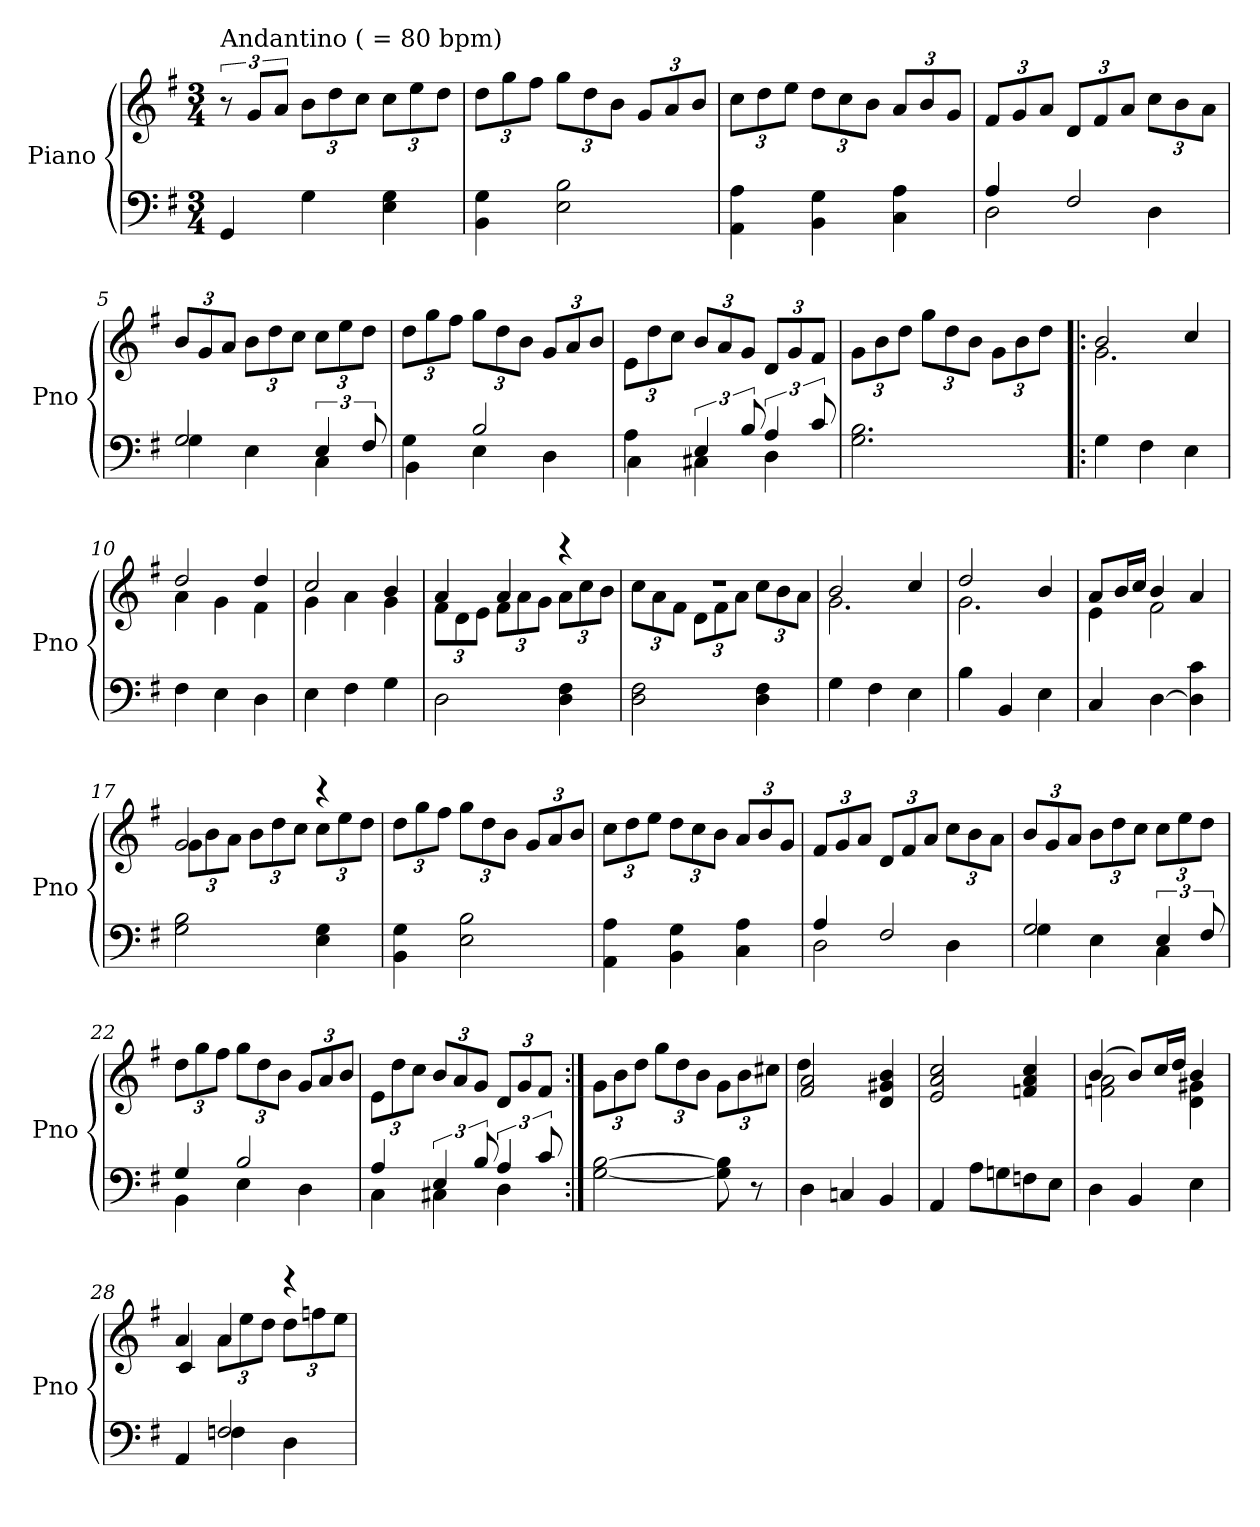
**kern	**kern
*part1	*part1
*staff2	*staff1
*I"Piano	*
*I'Pno	*
*clefF4	*clefG2
*k[f#]	*k[f#]
*G:	*G:
*M3/4	*M3/4
=1	=1
!	!LO:TX:a:t=Andantino (      = 80 bpm)
4GG/	12r
.	12g/L
.	12a/J
*	*Xbrackettup
4G\	12b\L
.	12dd\
.	12cc\J
4E\ 4G\	12cc\L
.	12ee\
.	12dd\J
=2	=2
4BB\ 4G\	12dd\L
.	12gg\
.	12ff#\J
2E\ 2B\	12gg\L
.	12dd\
.	12b\J
.	12g/L
.	12a/
.	12b/J
=3	=3
4AA\ 4A\	12cc\L
.	12dd\
.	12ee\J
4BB\ 4G\	12dd\L
.	12cc\
.	12b\J
4C\ 4A\	12a/L
.	12b/
.	12g/J
!!LO:LB:g=z
=4	=4
*^	*
4A/	2D\	12f#/L
.	.	12g/
.	.	12a/J
2F#/	.	12d/L
.	.	12f#/
.	.	12a/J
.	4D\	12cc\L
.	.	12b\
.	.	12a\J
=5	=5	=5
2G/	4G\	12b/L
.	.	12g/
.	.	12a/J
.	4E\	12b\L
.	.	12dd\
.	.	12cc\J
6E/	4C\	12cc\L
.	.	12ee\
12F#/	.	12dd\J
=6	=6	=6
4G\	4BB\	12dd\L
.	.	12gg\
.	.	12ff#\J
2B/	4E\	12gg\L
.	.	12dd\
.	.	12b\J
.	4D\	12g/L
.	.	12a/
.	.	12b/J
!!LO:LB:g=z
=7	=7	=7
4A\	4C\	12e\L
.	.	12dd\
.	.	12cc\J
6E/	4C#X\	12b/L
.	.	12a/
12B/	.	12g/J
6A/	4D\	12d/L
.	.	12g/
12c/	.	12f#/J
*v	*v	*
=8	=8
2.G\ 2.B\	12g\L
.	12b\
.	12dd\J
.	12gg\L
.	12dd\
.	12b\J
.	12g\L
.	12b\
.	12dd\J
=9!|:	=9!|:
*	*^
4G\	2b/	2.g\
4F#\	.	.
4E\	4cc/	.
!!LO:LB:g=z	!!
=10	=10	=10
4F#\	2dd/	4a\
4E\	.	4g\
4D\	4dd/	4f#\
=11	=11	=11
4E\	2cc/	4g\
4F#\	.	4a\
4G\	4b/	4g\
=12	=12	=12
2D\	4a/	12f#\L
.	.	12d\
.	.	12e\J
.	4a/	12f#\L
.	.	12a\
.	.	12g\J
4D\ 4F#\	4rccc	12a\L
.	.	12cc\
.	.	12b\J
!!LO:PB:g=z	!!
=13	=13	=13
2D\ 2F#\	2.rdd	12cc\L
.	.	12a\
.	.	12f#\J
.	.	12d\L
.	.	12f#\
.	.	12a\J
4D\ 4F#\	.	12cc\L
.	.	12b\
.	.	12a\J
=14	=14	=14
4G\	2b/	2.g\
4F#\	.	.
4E\	4cc/	.
=15	=15	=15
4B\	2dd/	2.g\
4BB/	.	.
4E\	4b/	.
!!LO:LB:g=z	!!
=16	=16	=16
4C/	8a/L	4e\
.	16b/L	.
.	16cc/JJ	.
[4D\	4b/	2f#\
4D\] 4c\	4a/	.
=17	=17	=17
2G\ 2B\	2g/	12g\L
.	.	12b\
.	.	12a\J
.	.	12b\L
.	.	12dd\
.	.	12cc\J
4E\ 4G\	4rccc	12cc\L
.	.	12ee\
.	.	12dd\J
*	*v	*v
=18	=18
4BB\ 4G\	12dd\L
.	12gg\
.	12ff#\J
2E\ 2B\	12gg\L
.	12dd\
.	12b\J
.	12g/L
.	12a/
.	12b/J
!!LO:LB:g=z
=19	=19
4AA\ 4A\	12cc\L
.	12dd\
.	12ee\J
4BB\ 4G\	12dd\L
.	12cc\
.	12b\J
4C\ 4A\	12a/L
.	12b/
.	12g/J
=20	=20
*^	*
4A/	2D\	12f#/L
.	.	12g/
.	.	12a/J
2F#/	.	12d/L
.	.	12f#/
.	.	12a/J
.	4D\	12cc\L
.	.	12b\
.	.	12a\J
=21	=21	=21
2G/	4G\	12b/L
.	.	12g/
.	.	12a/J
.	4E\	12b\L
.	.	12dd\
.	.	12cc\J
6E/	4C\	12cc\L
.	.	12ee\
12F#/	.	12dd\J
!!LO:LB:g=z
=22	=22	=22
4G/	4BB\	12dd\L
.	.	12gg\
.	.	12ff#\J
2B/	4E\	12gg\L
.	.	12dd\
.	.	12b\J
.	4D\	12g/L
.	.	12a/
.	.	12b/J
=23	=23	=23
4A/	4C\	12e\L
.	.	12dd\
.	.	12cc\J
6E/	4C#X\	12b/L
.	.	12a/
12B/	.	12g/J
6A/	4D\	12d/L
.	.	12g/
12c/	.	12f#/J
*v	*v	*
=24:|!	=24:|!
[2G\ [2B\	12g\L
.	12b\
.	12dd\J
.	12gg\L
.	12dd\
.	12b\J
8G\] 8B\]	12g\L
.	12b\
8r	.
.	12cc#X\J
=25	=25
*	*^
4D\	2f#/ 2a/	4dd\
4Cni/	.	2ryy
4BB/	4d/ 4g#X/ 4b/	.
*	*v	*v
=26	=26
4AA/	2e/ 2a/ 2cc/
8A\L	.
8Gni\	.
8Fn\	4fn/ 4a/ 4cc/
8E\J	.
!!LO:LB:g=z
=27	=27
*	*^
4D\	(4b/	2fn\ 2a\
4BB/	8b/L)	.
.	16cc/L	.
.	16dd/JJ	.
4E\	4b/	4d\ 4g#X\
=28	=28	=28
*^	*	*
4AA/	4ryy	4a/	4c/
2Fn/	4F\	4a/	12a\L
.	.	.	12ee\
.	.	.	12dd\J
.	4D\	4reee	12dd\L
.	.	.	12ffn\
.	.	.	12ee\J
*v	*v	*	*
*	*v	*v
=	=
*-	*-
